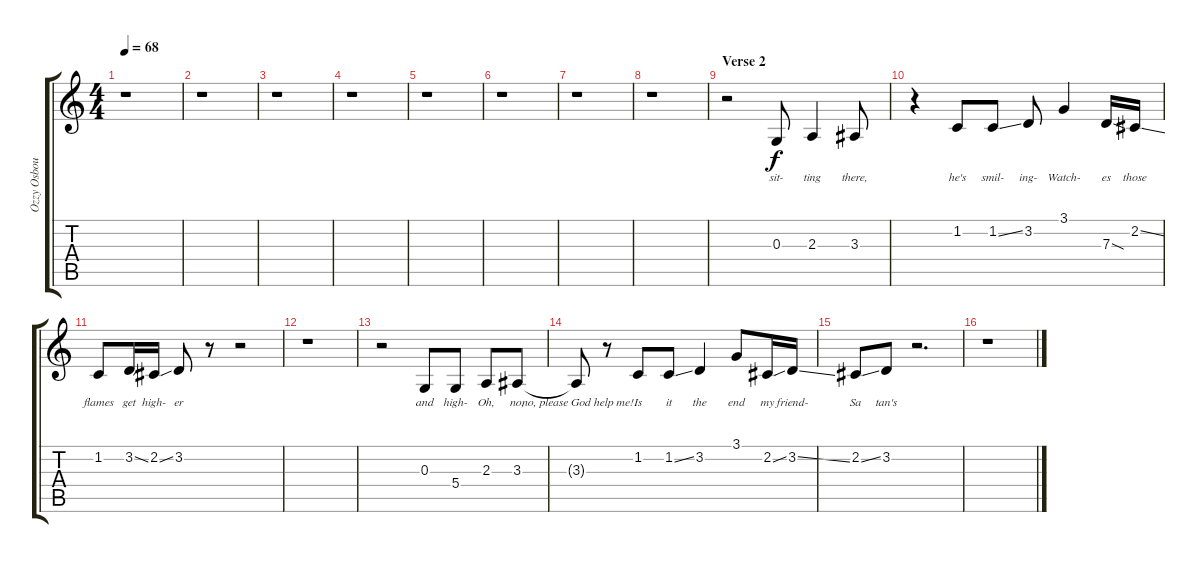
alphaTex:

\track ("Ozzy Osbourne - Vocals" "Ozzy Osbou") {instrument tenorsax}
\staff {score tabs}
\tuning (E4 B3 G3 D3 A2 E2) {hide}
\ts (4 4)
\tempo 68
\clef g2
\ks c
r.1{dy f} |
r.1 |
r.1 |
r.1 |
r.1 |
r.1 |
r.1 |
r.1 |
\section ("" "Verse 2")
r.2 0.3.8{lyrics (0 "sit-") lyrics (1 "") lyrics (2 "") lyrics (3 "") lyrics (4 "")} 2.3.4{lyrics (0 "ting") lyrics (1 "") lyrics (2 "") lyrics (3 "") lyrics (4 "")} 3.3.8{lyrics (0 "there,") lyrics (1 "") lyrics (2 "") lyrics (3 "") lyrics (4 "")} |
r.4 1.2.8{lyrics (0 "he's") lyrics (1 "") lyrics (2 "") lyrics (3 "") lyrics (4 "")} 1.2{ss}.8{lyrics (0 "smil-") lyrics (1 "") lyrics (2 "") lyrics (3 "") lyrics (4 "")} 3.2.8{lyrics (0 "ing-") lyrics (1 "") lyrics (2 "") lyrics (3 "") lyrics (4 "")} 3.1.4{lyrics (0 "Watch-") lyrics (1 "") lyrics (2 "") lyrics (3 "") lyrics (4 "")} 7.3{sod}.16{lyrics (0 "es") lyrics (1 "") lyrics (2 "") lyrics (3 "") lyrics (4 "")} 2.2{ss}.16{lyrics (0 "those") lyrics (1 "") lyrics (2 "") lyrics (3 "") lyrics (4 "")} |
1.2.8{lyrics (0 "flames") lyrics (1 "") lyrics (2 "") lyrics (3 "") lyrics (4 "")} 3.2{ss}.16{lyrics (0 "get") lyrics (1 "") lyrics (2 "") lyrics (3 "") lyrics (4 "")} 2.2{ss}.16{lyrics (0 "high-") lyrics (1 "") lyrics (2 "") lyrics (3 "") lyrics (4 "")} 3.2.8{lyrics (0 "er") lyrics (1 "") lyrics (2 "") lyrics (3 "") lyrics (4 "")} r.8 r.2 |
r.1 |
r.2 0.3.8{lyrics (0 "and") lyrics (1 "") lyrics (2 "") lyrics (3 "") lyrics (4 "")} 5.4.8{lyrics (0 "high-") lyrics (1 "") lyrics (2 "") lyrics (3 "") lyrics (4 "")} 2.3.8{lyrics (0 "Oh,") lyrics (1 "") lyrics (2 "") lyrics (3 "") lyrics (4 "")} 3.3.8{lyrics (0 "no,") lyrics (1 "") lyrics (2 "") lyrics (3 "") lyrics (4 "")} |
3.3{t}.8{lyrics (0 " no, please God help me!") lyrics (1 "") lyrics (2 "") lyrics (3 "") lyrics (4 "")} r.8 1.2.8{lyrics (0 "Is") lyrics (1 "") lyrics (2 "") lyrics (3 "") lyrics (4 "")} 1.2{ss}.8{lyrics (0 "it") lyrics (1 "") lyrics (2 "") lyrics (3 "") lyrics (4 "")} 3.2.4{lyrics (0 "the") lyrics (1 "") lyrics (2 "") lyrics (3 "") lyrics (4 "")} 3.1.8{lyrics (0 "end") lyrics (1 "") lyrics (2 "") lyrics (3 "") lyrics (4 "")} 2.2{ss}.16{lyrics (0 "my") lyrics (1 "") lyrics (2 "") lyrics (3 "") lyrics (4 "")} 3.2{ss}.16{lyrics (0 "friend-") lyrics (1 "") lyrics (2 "") lyrics (3 "") lyrics (4 "")} |
2.2{ss}.8{lyrics (0 "Sa") lyrics (1 "") lyrics (2 "") lyrics (3 "") lyrics (4 "")} 3.2.8{lyrics (0 "tan's") lyrics (1 "") lyrics (2 "") lyrics (3 "") lyrics (4 "")} r.2{d} |
r.1
